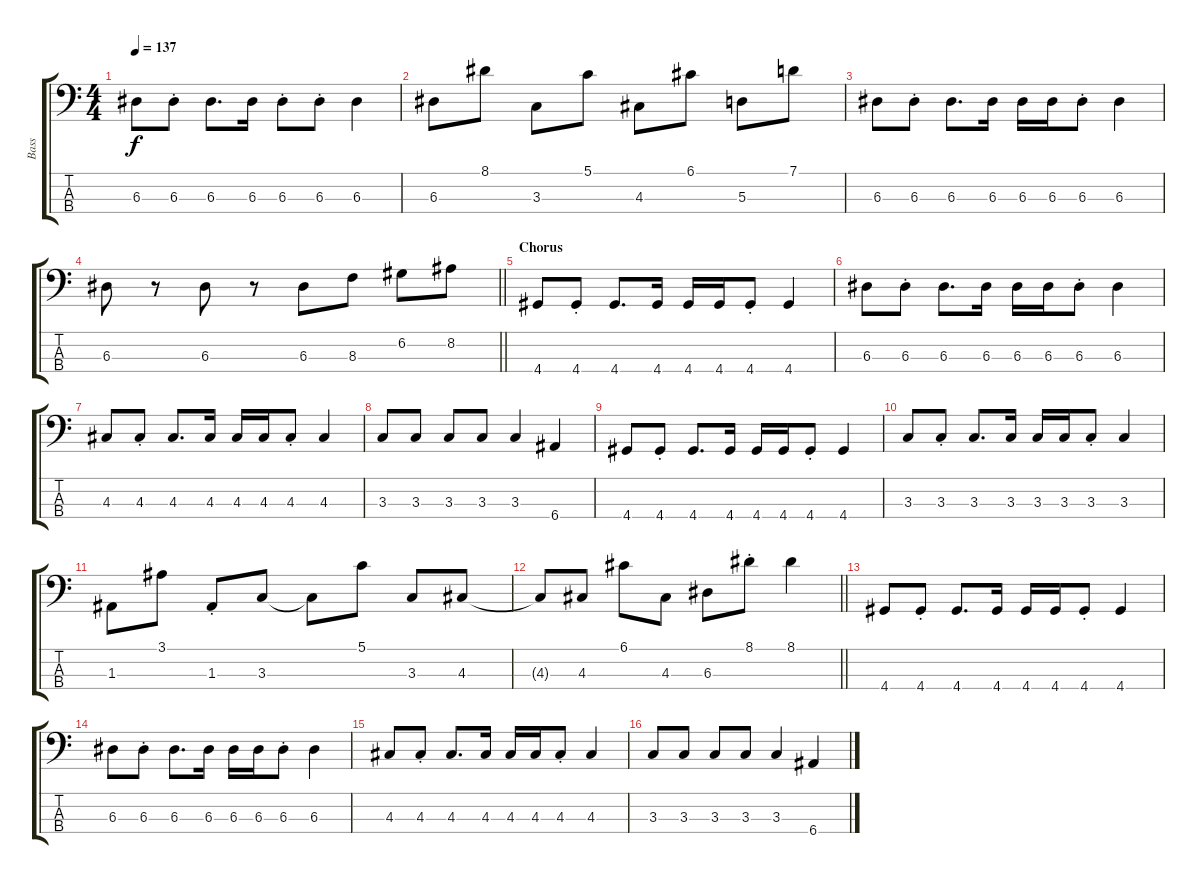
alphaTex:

\track ("Bass" "Bass") {instrument electricbassfinger}
\staff {score tabs}
\tuning (G2 D2 A1 E1) {hide}
\ts (4 4)
\tempo 137
\clef f4
\ks c
6.3.8{dy f} 6.3{st}.8 6.3.8{d} 6.3.16 6.3{st}.8 6.3{st}.8 6.3.4 |
6.3.8 8.1.8 3.3.8 5.1.8 4.3.8 6.1.8 5.3.8 7.1.8 |
6.3.8 6.3{st}.8 6.3.8{d} 6.3.16 6.3.16 6.3.16 6.3{st}.8 6.3.4 |
\barLineRight lightlight
6.3.8 r.8 6.3.8 r.8 6.3.8 8.3.8 6.2.8 8.2.8 |
\section ("" "Chorus")
4.4.8 4.4{st}.8 4.4.8{d} 4.4.16 4.4.16 4.4.16 4.4{st}.8 4.4.4 |
6.3.8 6.3{st}.8 6.3.8{d} 6.3.16 6.3.16 6.3.16 6.3{st}.8 6.3.4 |
4.3.8 4.3{st}.8 4.3.8{d} 4.3.16 4.3.16 4.3.16 4.3{st}.8 4.3.4 |
3.3.8 3.3.8 3.3.8 3.3.8 3.3.4 6.4.4 |
4.4.8 4.4{st}.8 4.4.8{d} 4.4.16 4.4.16 4.4.16 4.4{st}.8 4.4.4 |
3.3.8 3.3{st}.8 3.3.8{d} 3.3.16 3.3.16 3.3.16 3.3{st}.8 3.3.4 |
1.3.8 3.1.8 1.3{st}.8 3.3.8 3.3{t}.8 5.1.8 3.3.8 4.3.8 |
\barLineRight lightlight
4.3{t}.8 4.3.8 6.1.8 4.3.8 6.3.8 8.1{st}.8 8.1.4 |
4.4.8 4.4{st}.8 4.4.8{d} 4.4.16 4.4.16 4.4.16 4.4{st}.8 4.4.4 |
6.3.8 6.3{st}.8 6.3.8{d} 6.3.16 6.3.16 6.3.16 6.3{st}.8 6.3.4 |
4.3.8 4.3{st}.8 4.3.8{d} 4.3.16 4.3.16 4.3.16 4.3{st}.8 4.3.4 |
3.3.8 3.3.8 3.3.8 3.3.8 3.3.4 6.4.4
